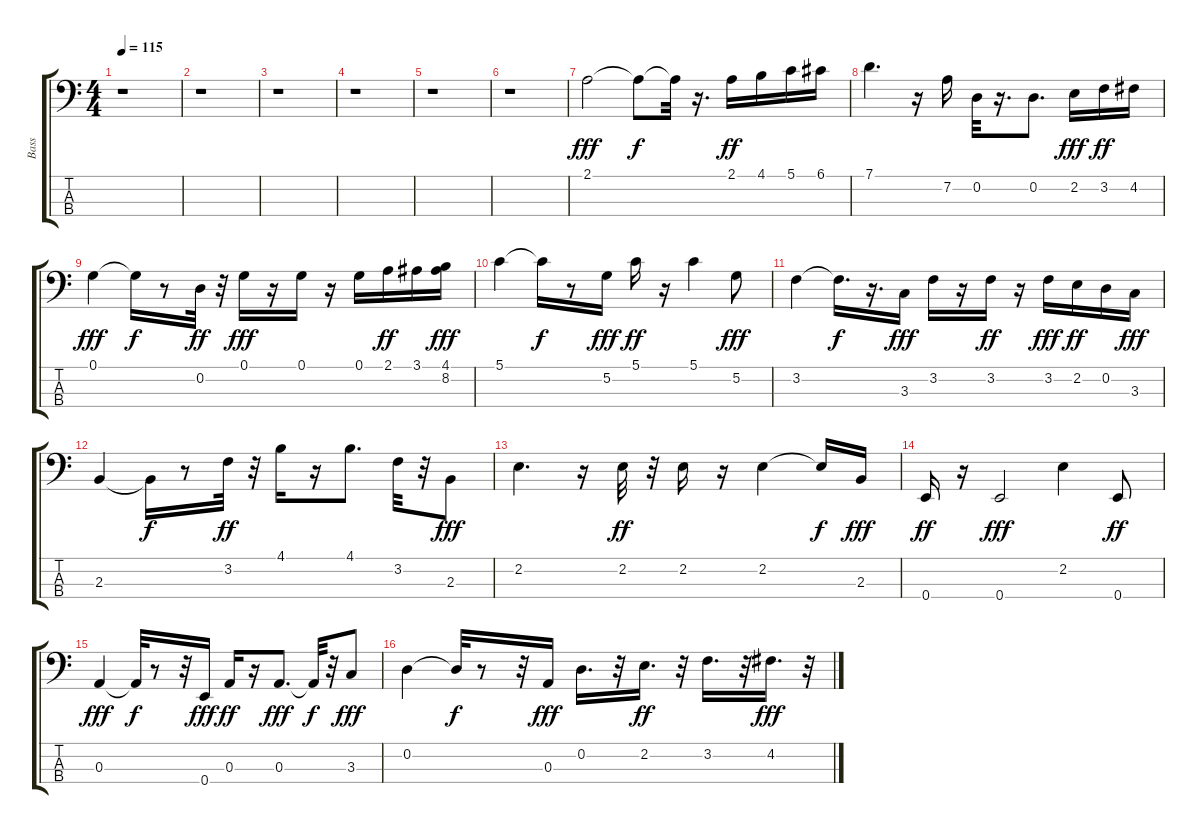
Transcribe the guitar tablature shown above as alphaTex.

\track ("Bass" "Bass") {instrument electricbasspick}
\staff {score tabs}
\tuning (G2 D2 A1 E1) {hide}
\ts (4 4)
\tempo 115
\clef f4
\ks c
r.1{dy f} |
r.1 |
r.1 |
r.1 |
r.1 |
r.1 |
2.1.2{dy fff} 2.1{t}.8{dy f} 2.1{t}.32 r.16{d} 2.1.16{dy ff} 4.1.16 5.1.16 6.1.16 |
7.1.4{d} r.16 7.2.16 0.2.32 r.16{d} 0.2.8{d} 2.2.16{dy fff} 3.2.16{dy ff} 4.2.16 |
0.1.4{dy fff} 0.1{t}.16{dy f} r.8 0.2.32{dy ff} r.32 0.1.16{dy fff} r.16 0.1.16 r.16 0.1.16 2.1.16{dy ff} 3.1.16 (4.1 8.2).16{dy fff} |
5.1.4 5.1{t}.16{dy f} r.8 5.2.16{dy fff} 5.1.16{dy ff} r.16 5.1.4 5.2.8{dy fff} |
3.2.4 3.2{t}.16{d dy f} r.16{d} 3.3.16{dy fff} 3.2.16 r.16 3.2.16{dy ff} r.16 3.2.16{dy fff} 2.2.16{dy ff} 0.2.16 3.3.16{dy fff} |
2.3.4 2.3{t}.16{dy f} r.8 3.2.32{dy ff} r.32 4.1.16 r.16 4.1.8{d} 3.2.32 r.32 2.3.8{dy fff} |
2.2.4{d} r.16 2.2.32{dy ff} r.32 2.2.16 r.16 2.2.4 2.2{t}.16{dy f} 2.3.16{dy fff} |
0.4.16{dy ff} r.16 0.4.2{dy fff} 2.2.4 0.4.8{dy ff} |
0.3.4{dy fff} 0.3{t}.32{dy f} r.8 r.32 0.4.16{dy fff} 0.3.16{dy ff} r.16 0.3.8{d dy fff} 0.3{t}.32{dy f} r.32 3.3.8{dy fff} |
0.2.4 0.2{t}.32{dy f} r.8 r.32 0.3.16{dy fff} 0.2.16{d} r.32 2.2.16{d dy ff} r.32 3.2.16{d} r.32 4.2.16{d dy fff} r.32
